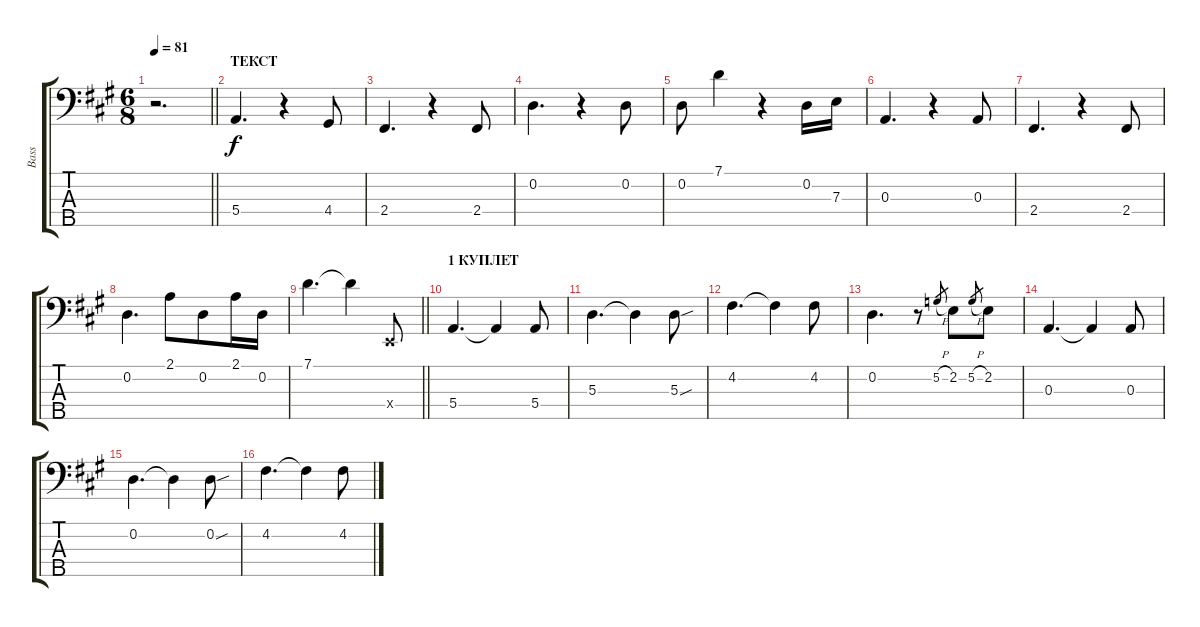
\track ("Bass" "Bass") {instrument electricbassfinger}
\staff {score tabs}
\tuning (G2 D2 A1 E1 B0) {hide}
\ts (6 8)
\tempo 81
\clef f4
\barLineRight lightlight
\ks a
r.2{d dy f instrument electricbassfinger} |
\section ("" "ТЕКСТ")
5.4.4{d} r.4 4.4.8 |
2.4.4{d} r.4 2.4.8 |
0.2.4{d} r.4 0.2.8 |
0.2.8 7.1.4 r.4 0.2.16 7.3.16 |
0.3.4{d} r.4 0.3.8 |
2.4.4{d} r.4 2.4.8 |
0.2.4{d} 2.1.8 0.2.8 2.1.16 0.2.16 |
\barLineRight lightlight
7.1.4{d} 7.1{t}.4 0.4{x}.8 |
\section ("" "1 КУПЛЕТ")
5.4.4{d} 5.4{t}.4 5.4.8 |
5.3.4{d} 5.3{t}.4 5.3{sou}.8 |
4.2.4{d} 4.2{t}.4 4.2.8 |
0.2.4{d} r.8 5.2{h}.8{gr} 2.2.8 5.2{h}.8{gr} 2.2.8 |
0.3.4{d} 0.3{t}.4 0.3.8 |
0.2.4{d} 0.2{t}.4 0.2{sou}.8 |
4.2.4{d} 4.2{t}.4 4.2.8
